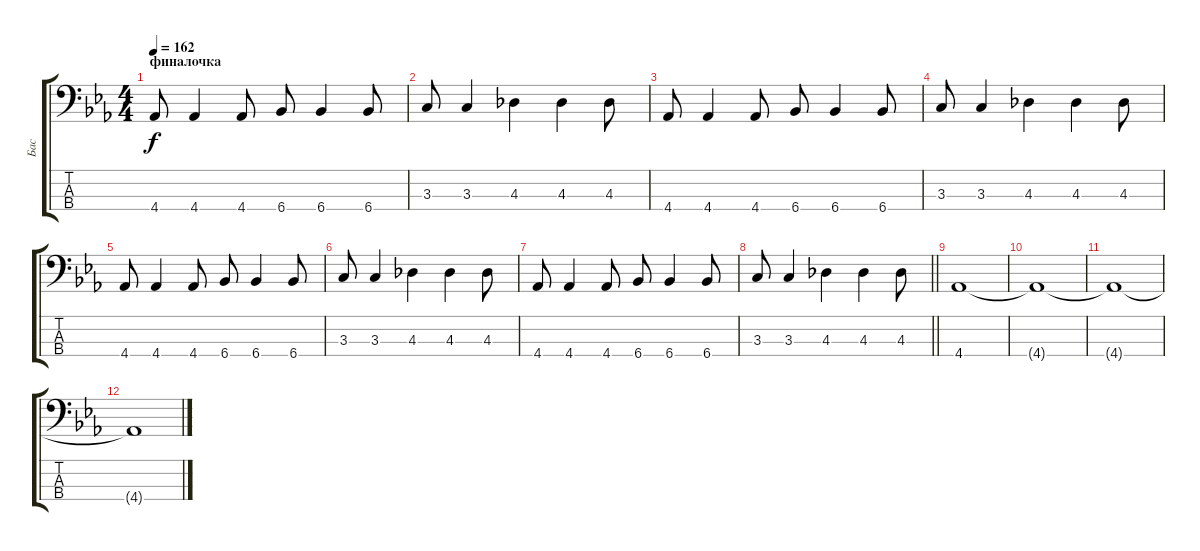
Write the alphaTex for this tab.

\track ("Бас" "Бас") {instrument electricbassfinger}
\staff {score tabs}
\tuning (G2 D2 A1 E1) {hide}
\ts (4 4)
\section ("" "финалочка")
\tempo 162
\clef f4
\ks cminor
4.4.8{dy f} 4.4.4 4.4.8 6.4.8 6.4.4 6.4.8 |
3.3.8 3.3.4 4.3.4 4.3.4 4.3.8 |
4.4.8 4.4.4 4.4.8 6.4.8 6.4.4 6.4.8 |
3.3.8 3.3.4 4.3.4 4.3.4 4.3.8 |
4.4.8 4.4.4 4.4.8 6.4.8 6.4.4 6.4.8 |
3.3.8 3.3.4 4.3.4 4.3.4 4.3.8 |
4.4.8 4.4.4 4.4.8 6.4.8 6.4.4 6.4.8 |
\barLineRight lightlight
3.3.8 3.3.4 4.3.4 4.3.4 4.3.8 |
\section ("" "")
4.4.1 |
4.4{t}.1 |
4.4{t}.1 |
4.4{t}.1
